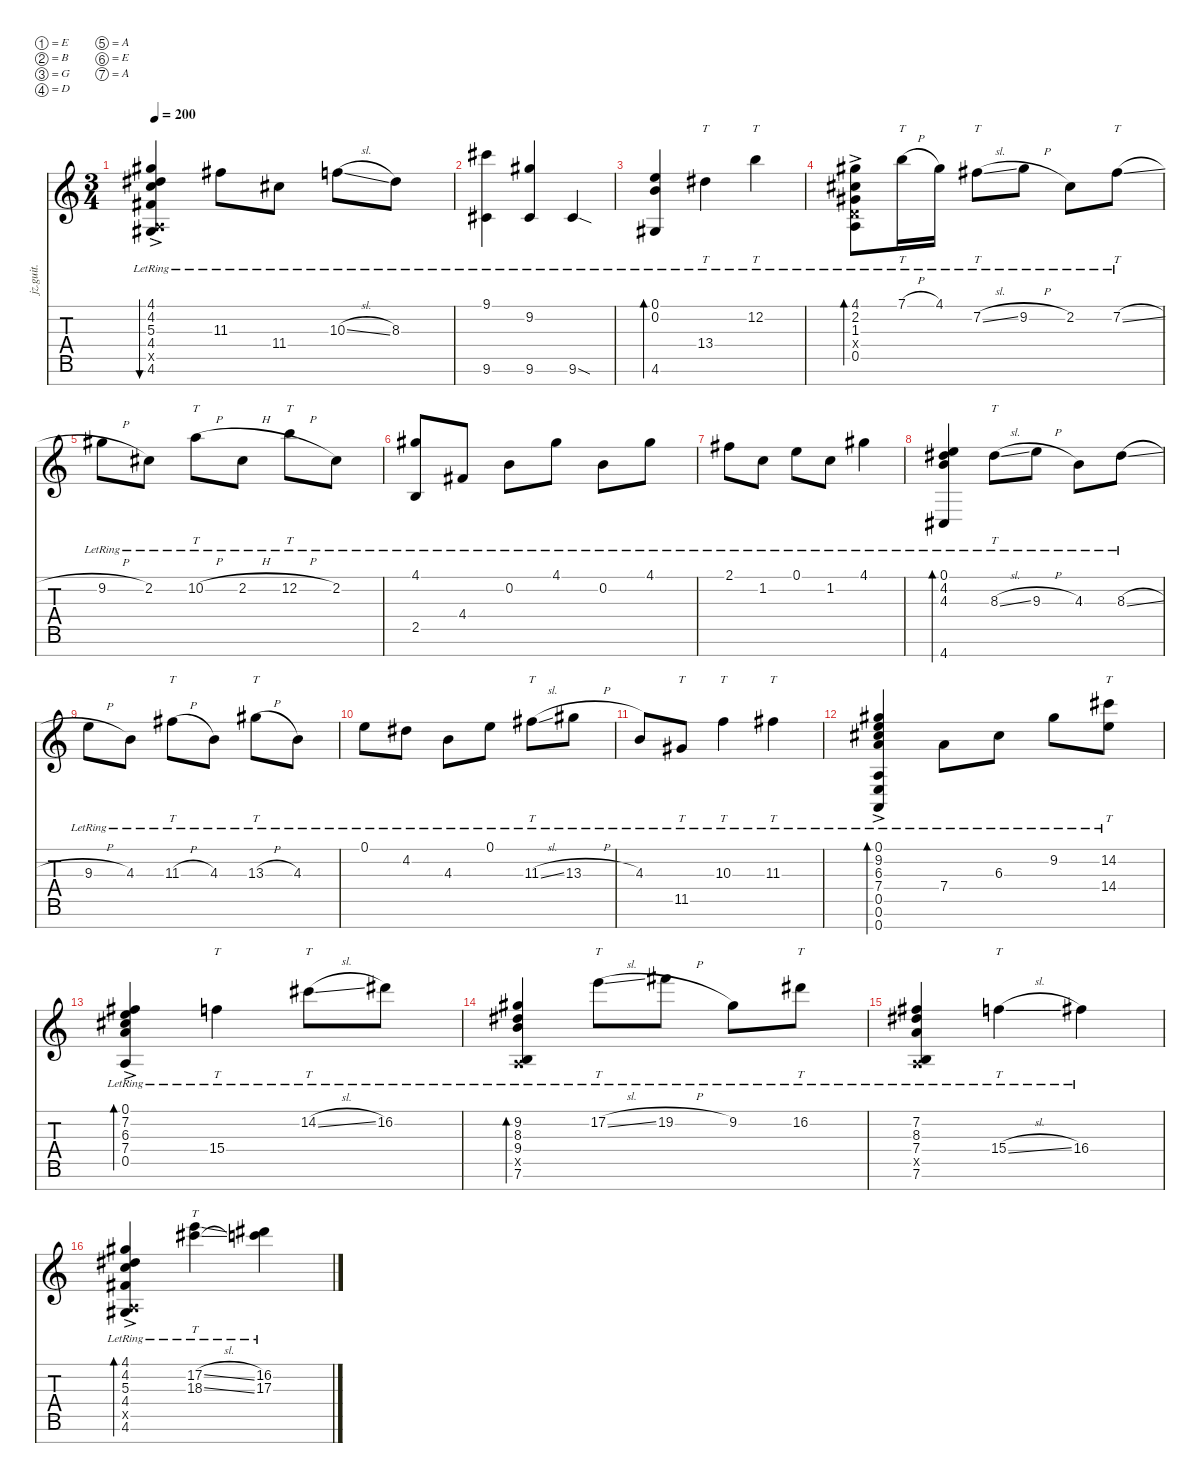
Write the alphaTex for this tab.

\defaultSystemsLayout 4
\hideDynamics
\bracketExtendMode nobrackets
\track ("Life is Roblox" "jz.guit.") {instrument electricguitarjazz}
\staff {score tabs}
\tuning (E4 B3 G3 D3 A2 E2 A1)
\ts (3 4)
\tempo 200
\clef g2
\ks c
(4.1{ac lr acc #} 4.2{ac lr acc #} 5.3{ac lr} 4.4{ac lr acc #} 0.5{ac x} 4.6{ac lr acc #}).4{bu 112 dy mf beam Up} 11.3{lr acc #}.8{beam Down} 11.4{lr acc #}.8{beam Down} 10.3{sl lr}.8{beam Down} 8.3{lr acc #}.8{beam Down} |
(9.1{lr acc #} 9.6{lr acc #}).4{beam Down} (9.6{lr acc #} 9.2{lr acc #}).4{beam Up} 9.6{sod lr acc #}.4{beam Up} |
(4.6{lr acc #} 0.1{lr} 0.2{lr}).4{bd 111 beam Up} 13.4{lr acc #}.4{tt beam Down} 12.2{lr}.4{tt beam Down} |
(4.1{ac lr acc #} 2.2{ac lr acc #} 1.3{ac lr acc #} 0.4{ac x} 0.5{ac}).8{bd 111 beam Down} 7.1{h lr}.16{tt beam Down} 4.1{lr acc #}.16{beam Down} 7.2{sl lr acc #}.8{tt beam Down} 9.2{h lr acc #}.8{beam Down} 2.2{lr acc #}.8{beam Down} 7.2{sl lr acc #}.8{tt beam Down} |
9.2{h lr acc #}.8{beam Down} 2.2{lr acc #}.8{beam Down} 10.2{h lr}.8{tt beam Down} 2.2{h lr acc #}.8{beam Down} 12.2{h lr}.8{tt beam Down} 2.2{lr acc #}.8{beam Down} |
(4.1{lr acc #} 2.5{lr}).8{beam Up} 4.4{lr acc #}.8{beam Up} 0.2{lr}.8{beam Down} 4.1{lr acc #}.8{beam Down} 0.2{lr}.8{beam Down} 4.1{lr acc #}.8{beam Down} |
2.1{lr acc #}.8{beam Down} 1.2{lr}.8{beam Down} 0.1{lr}.8{beam Down} 1.2{lr}.8{beam Down} 4.1{lr acc #}.4{beam Down} |
(0.1{lr} 4.2{lr acc #} 4.3{lr} 4.7{lr acc #}).4{bd 111 beam Up} 8.3{sl lr acc #}.8{tt beam Down} 9.3{h lr}.8{beam Down} 4.3{lr}.8{beam Down} 8.3{sl lr acc #}.8{beam Down} |
9.3{h lr}.8{beam Down} 4.3{lr}.8{beam Down} 11.3{h lr acc #}.8{tt beam Down} 4.3{lr}.8{beam Down} 13.3{h lr acc #}.8{tt beam Down} 4.3{lr}.8{beam Down} |
0.1{lr}.8{beam Down} 4.2{lr acc #}.8{beam Down} 4.3{lr}.8{beam Down} 0.1{lr}.8{beam Down} 11.3{sl lr acc #}.8{tt beam Down} 13.3{h lr acc #}.8{beam Down} |
4.3{lr}.8{beam Up} 11.5{lr acc #}.8{tt beam Up} 10.3{lr}.4{tt beam Down} 11.3{lr acc #}.4{tt beam Down} |
(0.1{ac lr} 9.2{ac lr acc #} 6.3{ac lr acc #} 7.4{ac lr} 0.5{ac lr} 0.6{ac lr} 0.7{ac lr}).4{bd 110 beam Up} 7.4{lr}.8{beam Down} 6.3{lr acc #}.8{beam Down} 9.2{lr acc #}.8{beam Down} (14.2{lr acc #} 14.4{lr}).8{tt beam Down} |
(0.1{ac lr} 7.2{ac lr acc #} 6.3{ac lr acc #} 7.4{ac lr} 0.5{ac lr}).4{bd 109 beam Up} 15.4{lr}.4{tt beam Down} 14.2{sl lr acc #}.8{tt beam Down} 16.2{lr acc #}.8{beam Down} |
(9.2{lr acc #} 8.3{lr acc #} 9.4{lr} 0.5{x} 7.6{lr}).4{bd 108 beam Up} 17.2{sl lr}.8{tt beam Down} 19.2{h lr acc #}.8{beam Down} 9.2{lr acc #}.8{beam Down} 16.2{lr acc #}.8{tt beam Down} |
(7.2{lr acc #} 8.3{lr acc #} 7.4 0.5{x} 7.6{lr}).4{beam Up} 15.4{sl lr}.4{tt beam Down} 16.4{lr acc #}.4{beam Down} |
(4.1{ac lr acc #} 4.2{ac lr acc #} 5.3{ac lr} 4.4{ac lr acc #} 0.5{x} 4.6{ac lr acc #}).4{bd 107 beam Up} (17.2{sl lr} 18.3{sl lr acc #}).4{tt beam Down} (16.2{lr acc #} 17.3{lr}).4{beam Down}
